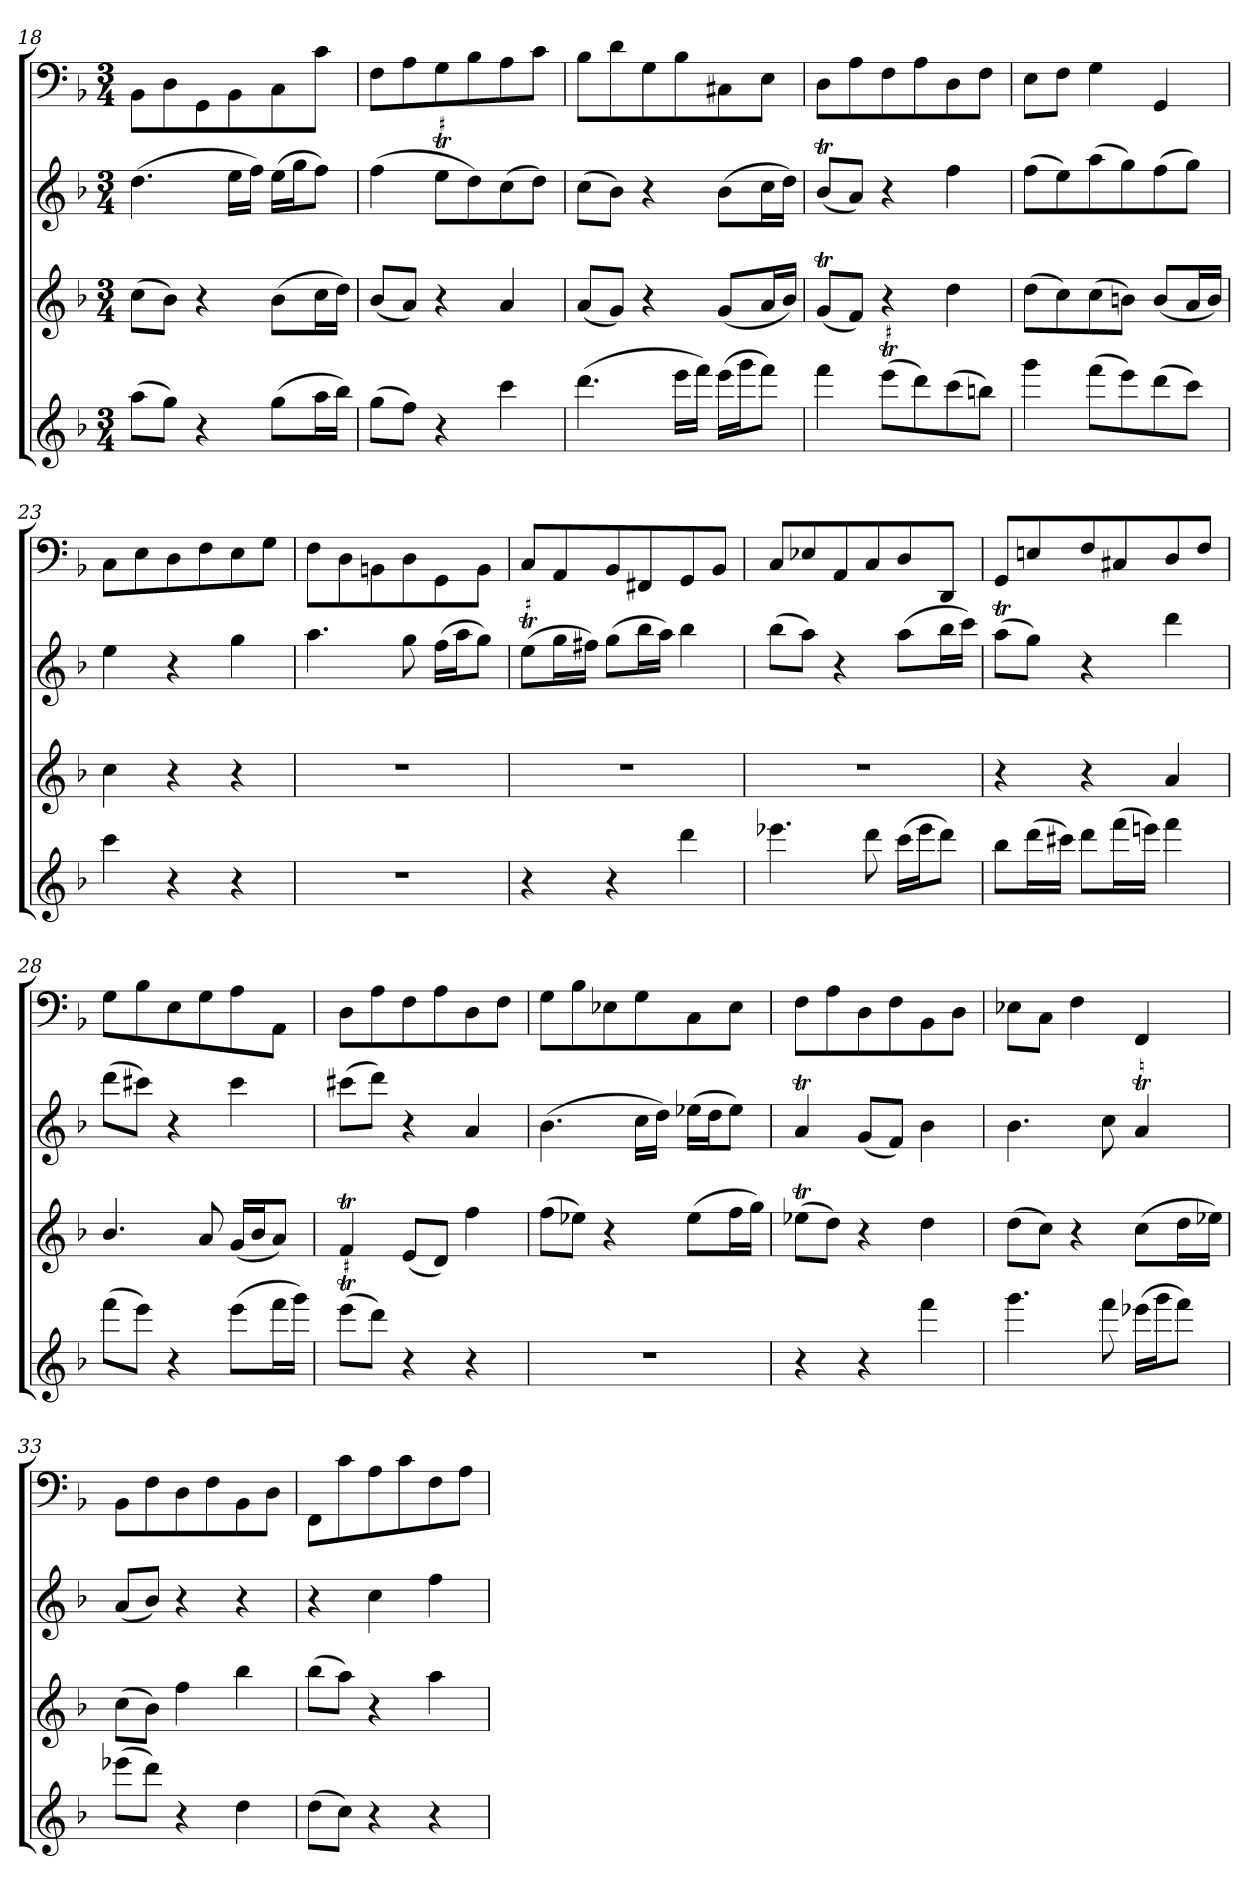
**kern	**kern	**kern	**kern
*part4	*part3	*part2	*part1
*staff4	*staff3	*staff2	*staff1
*clefG2	*clefG2	*clefG2	*clefF4
*k[b-]	*k[b-]	*k[b-]	*k[b-]
*d:	*d:	*d:	*d:
*M3/4	*M3/4	*M3/4	*M3/4
=18	=18	=18	=18
(8aa\L	(8cc\L	(4.dd\	8BB-\L
8gg\J)	8b-\J)	.	8D\
4r	4r	.	8GG\
.	.	16ee\LL	8BB-\
.	.	16ff\JJ)	.
(8gg\L	(8b-\L	(16ee\LL	8C\
.	.	16gg\J	.
16aa\L	16cc\L	8ff\J)	8c\J
16bb-\JJ)	16dd\JJ)	.	.
=19	=19	=19	=19
(8gg\L	(8b-/L	(4ff\	8F\L
8ff\J)	8a/J)	.	8A\
!	!	!LO:TR:acc=#	!
4r	4r	8eeT\L	8G\
.	.	8dd\)	8B-\
4ccc\	4a/	(8cc\	8A\
.	.	8dd\J)	8c\J
=20	=20	=20	=20
(4.ddd\	(8a/L	(8cc\L	8B-\L
.	8g/J)	8b-\J)	8d\
.	4r	4r	8G\
16eee\LL	.	.	8B-\
16fff\JJ)	.	.	.
(16eee\LL	(8g/L	(8b-\L	8C#X\
16ggg\J	.	.	.
8fff\J)	16a/L	16cc\L	8E\J
.	16b-/JJ)	16dd\JJ)	.
=21	=21	=21	=21
4fff\	(8gT/L	(8b-T/L	8D\L
.	8f/J)	8a/J)	8A\
!LO:TR:acc=#	!	!	!
(8eeeT\L	4r	4r	8F\
8ddd\)	.	.	8A\
(8ccc\	4dd\	4ff\	8D\
8bbn\J)	.	.	8F\J
=22	=22	=22	=22
4ggg\	(8dd\L	(8ff\L	8E\L
.	8cc\)	8ee\)	8F\J
(8fff\L	(8cc\	(8aa\	4G\
8eee\)	8bn\J)	8gg\)	.
(8ddd\	(8b/L	(8ff\	4GG/
8ccc\J)	16a/L	8gg\J)	.
.	16b/JJ)	.	.
=23	=23	=23	=23
4ccc\	4cc\	4ee\	8C\L
.	.	.	8E\
4r	4r	4r	8D\
.	.	.	8F\
4r	4r	4gg\	8E\
.	.	.	8G\J
=24	=24	=24	=24
2.r	2.r	4.aa\	8F\L
.	.	.	8D\
.	.	.	8BBn\
.	.	8gg\	8D\
.	.	(16ff\LL	8GG\
.	.	16aa\J	.
.	.	8gg\J)	8BB\J
=25	=25	=25	=25
!	!	!LO:TR:acc=#	!
4r	2.r	(8eeT\L	8C/L
.	.	16gg\L	8AA/
.	.	16ff#X\JJ)	.
4r	.	(8gg\L	8BB-/
.	.	16bb-\L	8FF#X/
.	.	16aa\JJ)	.
4ddd\	.	4bb-\	8GG/
.	.	.	8BB-/J
=26	=26	=26	=26
4.eee-X\	2.r	(8bb-\L	8C/L
.	.	8aa\J)	8E-X/
.	.	4r	8AA/
8ddd\	.	.	8C/
(16ccc\LL	.	(8aa\L	8D/
16eee-\J	.	.	.
8ddd\J)	.	16bb-\L	8DD/J
.	.	16ccc\JJ)	.
=27	=27	=27	=27
8bb-\L	4r	(8aat\L	8GG/L
(16ddd\L	.	8gg\J)	8En/
16ccc#X\JJ)	.	.	.
8ddd\L	4r	4r	8F/
(16fff\L	.	.	8C#X/
16eeen\JJ)	.	.	.
4fff\	4a/	4ddd\	8D/
.	.	.	8F/J
=28	=28	=28	=28
(8fff\L	4.b-/	(8ddd\L	8G\L
8eee\J)	.	8ccc#X\J)	8B-\
4r	.	4r	8E\
.	8a/	.	8G\
(8eee\L	(16g/LL	4ccc#\	8A\
.	16b-/J	.	.
16fff\L	8a/J)	.	8AA\J
16ggg\JJ)	.	.	.
=29	=29	=29	=29
!LO:TR:acc=#	!	!	!
(8eeeT\L	4fT/	(8ccc#X\L	8D\L
8ddd\J)	.	8ddd\J)	8A\
4r	(8e/L	4r	8F\
.	8d/J)	.	8A\
4r	4ff\	4a/	8D\
.	.	.	8F\J
=30	=30	=30	=30
2.r	(8ff\L	(4.b-\	8G\L
.	8ee-X\J)	.	8B-\
.	4r	.	8E-X\
.	.	16cc\LL	8G\
.	.	16dd\JJ)	.
.	(8ee-\L	(16ee-X\LL	8C\
.	.	16dd\J	.
.	16ff\L	8ee-\J)	8E-\J
.	16gg\JJ)	.	.
=31	=31	=31	=31
4r	(8ee-XT\L	4at/	8F\L
.	8dd\J)	.	8A\
4r	4r	(8g/L	8D\
.	.	8f/J)	8F\
4fff\	4dd\	4b-\	8BB-\
.	.	.	8D\J
=32	=32	=32	=32
4.ggg\	(8dd\L	4.b-\	8E-X\L
.	8cc\J)	.	8C\J
.	4r	.	4F\
8fff\	.	8cc\	.
(16eee-X\LL	(8cc\L	4aT/	4FF/
16ggg\J	.	.	.
8fff\J)	16dd\L	.	.
.	16ee-X\JJ)	.	.
=33	=33	=33	=33
(8eee-X\L	(8cc\L	(8a/L	8BB-\L
8ddd\J)	8b-\J)	8b-/J)	8F\
4r	4ff\	4r	8D\
.	.	.	8F\
4dd\	4bb-\	4r	8BB-\
.	.	.	8D\J
=34	=34	=34	=34
(8dd\L	(8bb-\L	4r	8FF\L
8cc\J)	8aa\J)	.	8c\
4r	4r	4cc\	8A\
.	.	.	8c\
4r	4aa\	4ff\	8F\
.	.	.	8A\J
=	=	=	=
*-	*-	*-	*-
